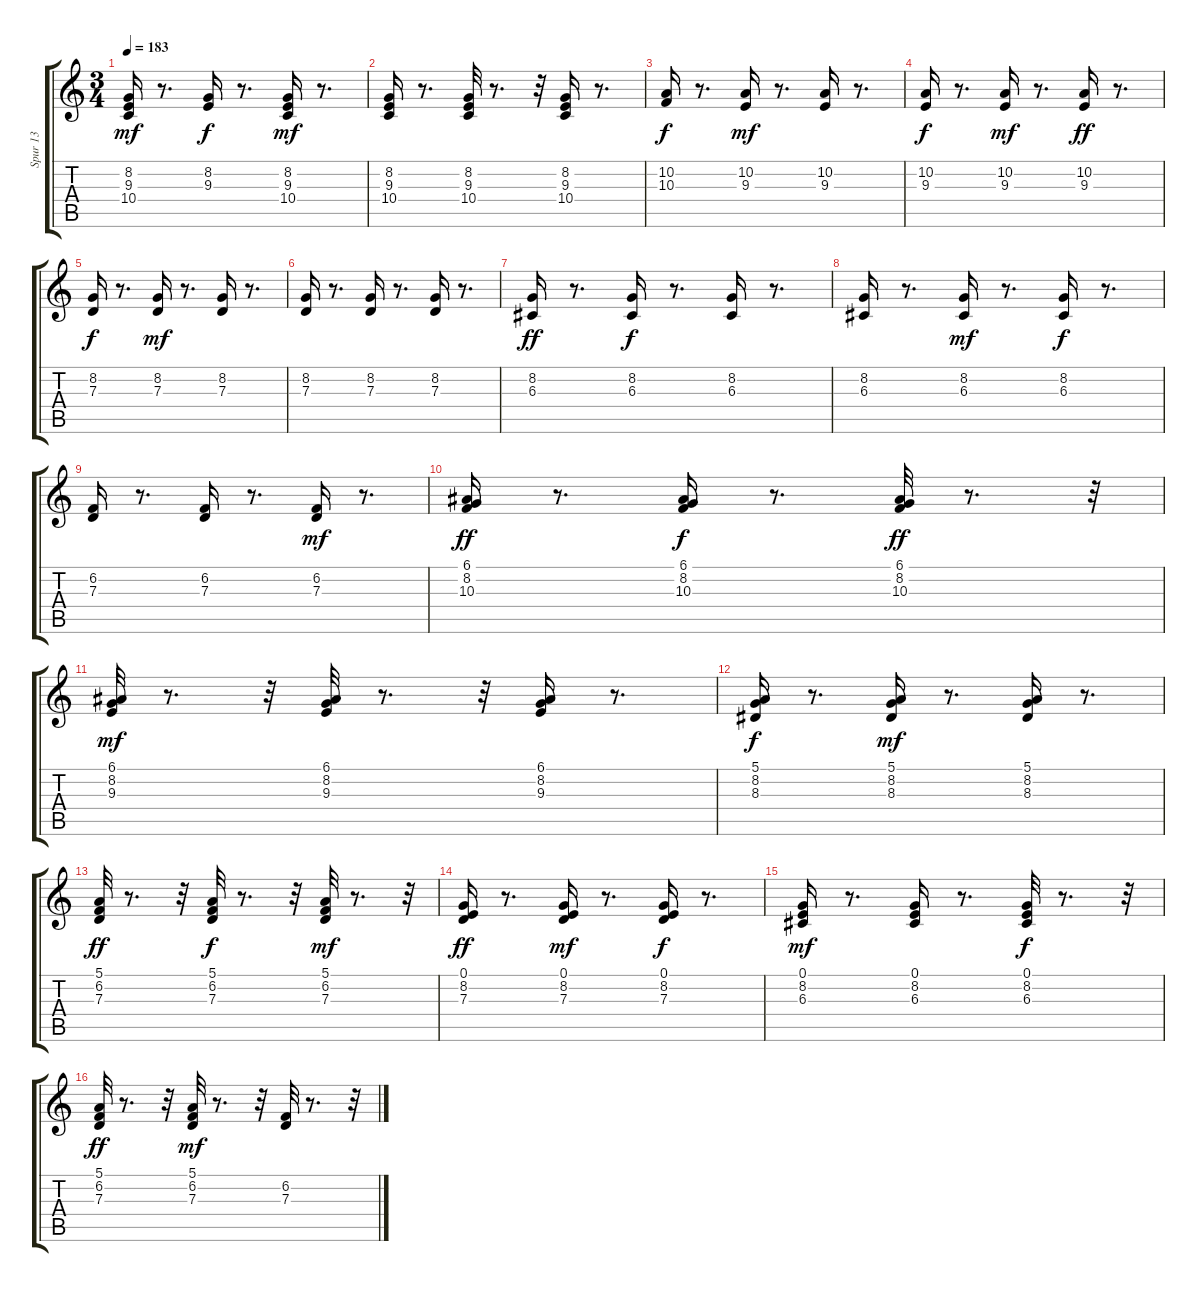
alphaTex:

\track ("Spur 13" "Spur 13") {instrument dulcimer}
\staff {score tabs}
\tuning (E4 B3 G3 D3 A2 E2) {hide}
\ts (3 4)
\tempo 183
\clef g2
\ks c
(8.2 9.3 10.4).16{dy mf} r.8{d} (8.2 9.3).16{dy f} r.8{d} (8.2 9.3 10.4).16{dy mf} r.8{d} |
(8.2 9.3 10.4).16 r.8{d} (8.2 9.3 10.4).32 r.8{d} r.32 (8.2 9.3 10.4).16 r.8{d} |
(10.2 10.3).16{dy f} r.8{d} (10.2 9.3).16{dy mf} r.8{d} (10.2 9.3).16 r.8{d} |
(10.2 9.3).16{dy f} r.8{d} (10.2 9.3).16{dy mf} r.8{d} (10.2 9.3).16{dy ff} r.8{d} |
(8.2 7.3).16{dy f} r.8{d} (8.2 7.3).16{dy mf} r.8{d} (8.2 7.3).16 r.8{d} |
(8.2 7.3).16 r.8{d} (8.2 7.3).16 r.8{d} (8.2 7.3).16 r.8{d} |
(8.2 6.3).16{dy ff} r.8{d} (8.2 6.3).16{dy f} r.8{d} (8.2 6.3).16 r.8{d} |
(8.2 6.3).16 r.8{d} (8.2 6.3).16{dy mf} r.8{d} (8.2 6.3).16{dy f} r.8{d} |
(6.2 7.3).16 r.8{d} (6.2 7.3).16 r.8{d} (6.2 7.3).16{dy mf} r.8{d} |
(6.1 8.2 10.3).16{dy ff} r.8{d} (6.1 8.2 10.3).16{dy f} r.8{d} (6.1 8.2 10.3).32{dy ff} r.8{d} r.32 |
(6.1 8.2 9.3).32{dy mf} r.8{d} r.32 (6.1 8.2 9.3).32 r.8{d} r.32 (6.1 8.2 9.3).16 r.8{d} |
(5.1 8.2 8.3).16{dy f} r.8{d} (5.1 8.2 8.3).16{dy mf} r.8{d} (5.1 8.2 8.3).16 r.8{d} |
(5.1 6.2 7.3).32{dy ff} r.8{d} r.32 (5.1 6.2 7.3).32{dy f} r.8{d} r.32 (5.1 6.2 7.3).32{dy mf} r.8{d} r.32 |
(0.1 8.2 7.3).16{dy ff} r.8{d} (0.1 8.2 7.3).16{dy mf} r.8{d} (0.1 8.2 7.3).16{dy f} r.8{d} |
(0.1 8.2 6.3).16{dy mf} r.8{d} (0.1 8.2 6.3).16 r.8{d} (0.1 8.2 6.3).32{dy f} r.8{d} r.32 |
(5.1 6.2 7.3).32{dy ff} r.8{d} r.32 (5.1 6.2 7.3).32{dy mf} r.8{d} r.32 (6.2 7.3).32 r.8{d} r.32
